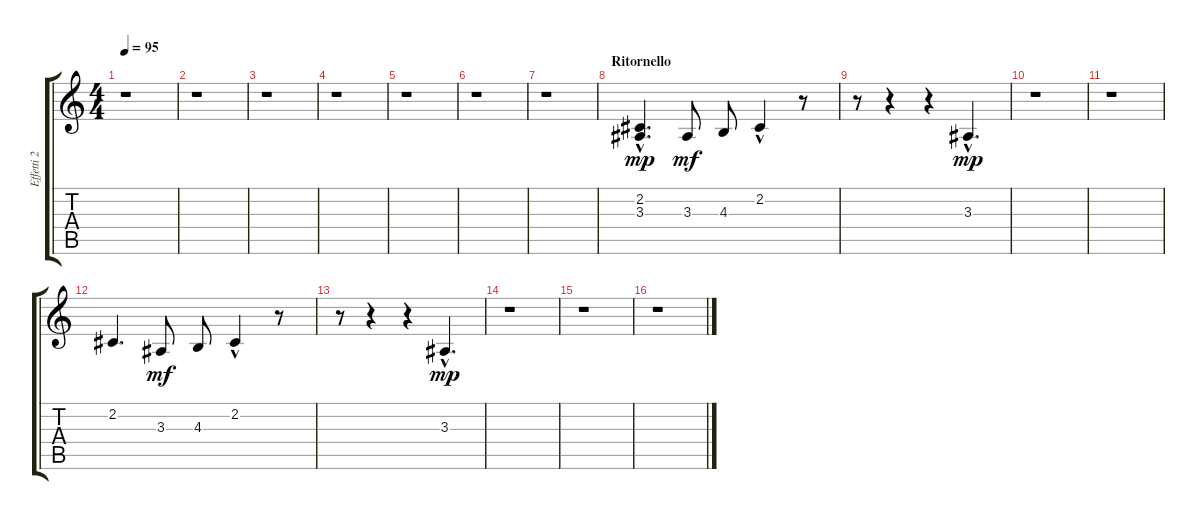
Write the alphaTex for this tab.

\track ("Effetti 2" "Effetti 2") {instrument lead5charang}
\staff {score tabs}
\tuning (E4 B3 G3 D3 A2 E2) {hide}
\ts (4 4)
\tempo 95
\clef g2
\ks c
r.1{dy mp} |
r.1 |
r.1 |
r.1 |
r.1 |
r.1 |
r.1 |
\section ("" "Ritornello")
(2.2 3.3{hac}).4{d} 3.3.8{dy mf} 4.3.8 2.2{hac}.4 r.8 |
r.8 r.4 r.4 3.3{hac}.4{d dy mp} |
r.1 |
r.1 |
2.2.4{d} 3.3.8{dy mf} 4.3.8 2.2{hac}.4 r.8 |
r.8 r.4 r.4 3.3{hac}.4{d dy mp} |
r.1 |
r.1 |
r.1
